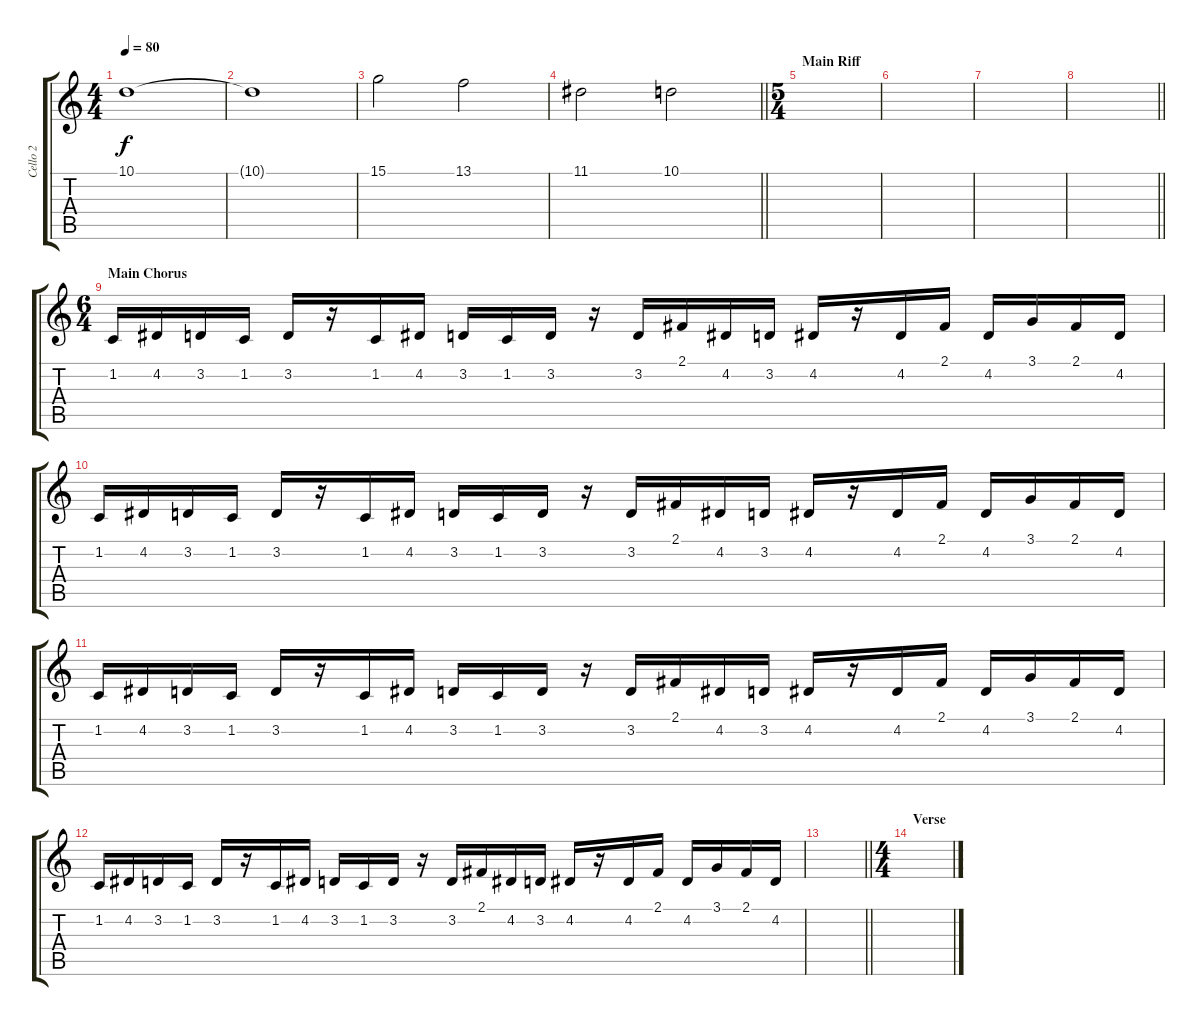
\track ("Cello 2" "Cello 2") {instrument cello}
\staff {score tabs}
\tuning (E4 B3 G3 D3 A2 E2) {hide}
\ts (4 4)
\tempo 80
\clef g2
\ks c
10.1.1{dy f} |
10.1{t}.1 |
15.1.2 13.1.2 |
\barLineRight lightlight
11.1.2 10.1.2 |
\ts (5 4)
\section ("" "Main Riff")
|
|
|
\barLineRight lightlight
|
\ts (6 4)
\section ("" "Main Chorus")
1.2.16 4.2.16 3.2.16 1.2.16 3.2.16 r.16 1.2.16 4.2.16 3.2.16 1.2.16 3.2.16 r.16 3.2.16 2.1.16 4.2.16 3.2.16 4.2.16 r.16 4.2.16 2.1.16 4.2.16 3.1.16 2.1.16 4.2.16 |
1.2.16 4.2.16 3.2.16 1.2.16 3.2.16 r.16 1.2.16 4.2.16 3.2.16 1.2.16 3.2.16 r.16 3.2.16 2.1.16 4.2.16 3.2.16 4.2.16 r.16 4.2.16 2.1.16 4.2.16 3.1.16 2.1.16 4.2.16 |
1.2.16 4.2.16 3.2.16 1.2.16 3.2.16 r.16 1.2.16 4.2.16 3.2.16 1.2.16 3.2.16 r.16 3.2.16 2.1.16 4.2.16 3.2.16 4.2.16 r.16 4.2.16 2.1.16 4.2.16 3.1.16 2.1.16 4.2.16 |
1.2.16 4.2.16 3.2.16 1.2.16 3.2.16 r.16 1.2.16 4.2.16 3.2.16 1.2.16 3.2.16 r.16 3.2.16 2.1.16 4.2.16 3.2.16 4.2.16 r.16 4.2.16 2.1.16 4.2.16 3.1.16 2.1.16 4.2.16 |
\barLineRight lightlight
|
\ts (4 4)
\section ("" "Verse")
